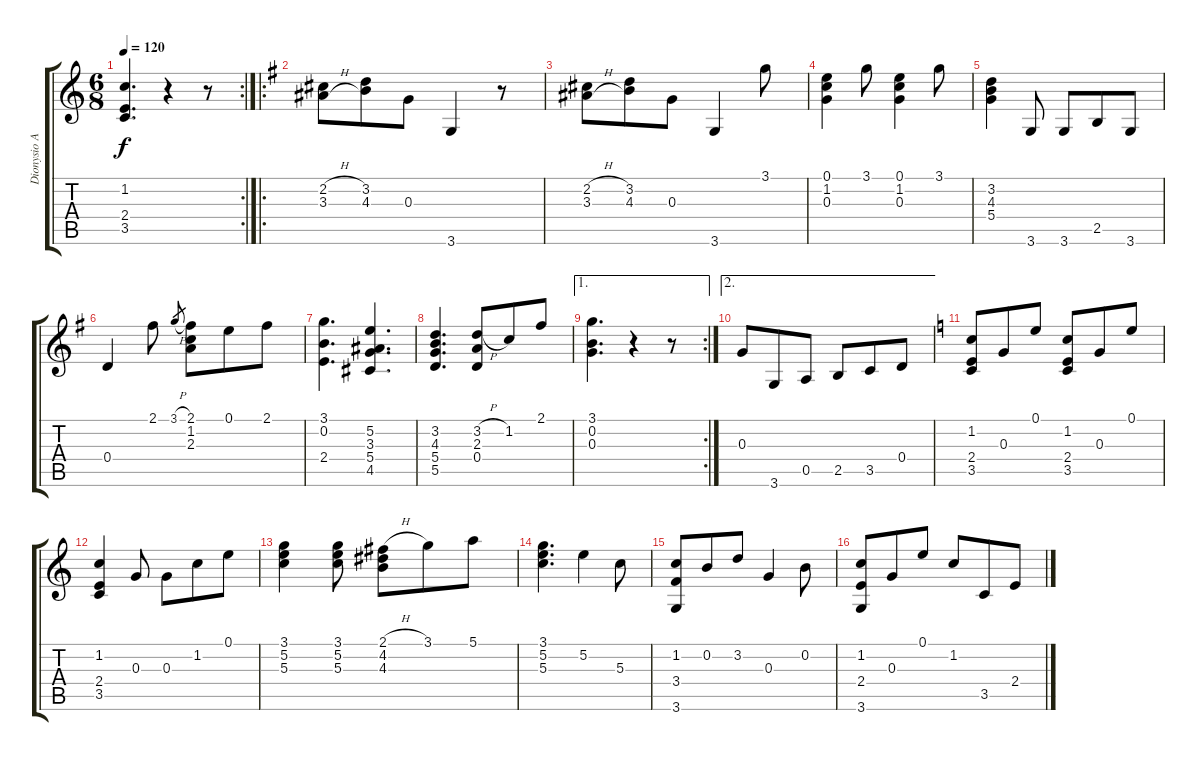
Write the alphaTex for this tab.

\track ("Dionysio Aguado" "Dionysio A") {instrument acousticguitarnylon}
\staff {score tabs}
\tuning (E4 B3 G3 D3 A2 E2) {hide}
\rc 2
\ts (6 8)
\tempo 120
\clef g2
\ks c
(1.2 2.4 3.5).4{d dy f} r.4 r.8 |
\ro
\ks g
(2.2{h} 3.3{h}).8 (3.2 4.3).8 0.3.8 3.6.4 r.8 |
(2.2{h} 3.3{h}).8 (3.2 4.3).8 0.3.8 3.6.4 3.1.8 |
(0.1 1.2 0.3).4 3.1.8 (0.1 1.2 0.3).4 3.1.8 |
(3.2 4.3 5.4).4 3.6.8 3.6.8 2.5.8 3.6.8 |
0.4.4 2.1.8 3.1{h}.8{gr} (2.1 1.2 2.3).8 0.1.8 2.1.8 |
(3.1 0.2 2.4).4{d} (5.2 3.3 5.4 4.5).4{d} |
(3.2 4.3 5.4 5.5).4{d} (3.2{h} 2.3 0.4).8 1.2.8 2.1.8 |
\ae 1
\rc 2
(3.1 0.2 0.3).4{d} r.4 r.8 |
\ae 2
0.3.8 3.6.8 0.5.8 2.5.8 3.5.8 0.4.8 |
\ks c
(1.2 2.4 3.5).8 0.3.8 0.1.8 (1.2 2.4 3.5).8 0.3.8 0.1.8 |
(1.2 2.4 3.5).4 0.3.8 0.3.8 1.2.8 0.1.8 |
(3.1 5.2 5.3).4 (3.1 5.2 5.3).8 (2.1{h} 4.2 4.3).8 3.1.8 5.1.8 |
(3.1 5.2 5.3).4{d} 5.2.4 5.3.8 |
(1.2 3.4 3.6).8 0.2.8 3.2.8 0.3.4 0.2.8 |
(1.2 2.4 3.6).8 0.3.8 0.1.8 1.2.8 3.5.8 2.4.8
